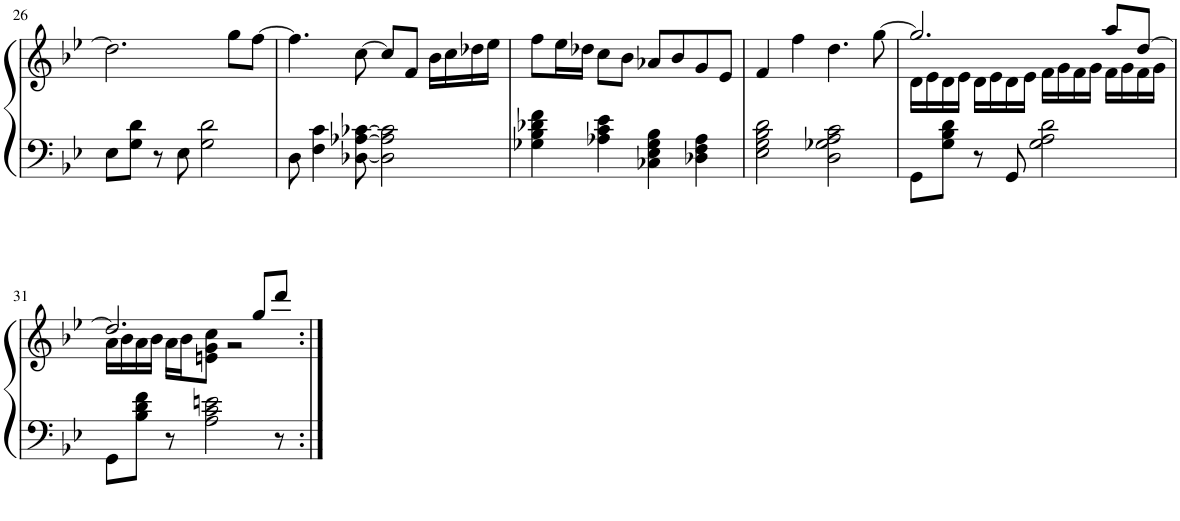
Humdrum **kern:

**kern	**kern
*part1	*part1
*staff2	*staff1
*I"Piano	*
*I'Pno.	*
!!LO:PB:g=z
*clefF4	*clefG2
*k[b-e-]	*k[b-e-]
*M4/4	*M4/4
=26	=26
8E-\L	2.dd\]
8G\ 8d\J	.
8r	.
8E-\	.
2G\ 2d\	.
.	8gg\L
.	[8ff\J
=27	=27
8D\	4.ff\]
4F\ 4c\	.
[8D-X\ [8A-X\ [8c-X\	[8cc\
2D-\] 2A-\] 2c-\]	8cc/L]
.	8f/J
.	16b-\LL
.	16cc\
.	16dd-X\
.	16ee-\JJ
=28	=28
4G-X\ 4B-\ 4d-X\ 4f\	8ff\L
.	16ee-\L
.	16dd-X\JJ
4A-X\ 4c\ 4e-\	8cc\L
.	8b-\J
4C-X\ 4E-\ 4G-\ 4B-\	8a-X/L
.	8b-/
4D-X\ 4F\ 4A-\	8g/
.	8e-/J
=29	=29
2E-\ 2G\ 2B-\ 2d\	4f/
.	4ff\
2D\ 2G-X\ 2A\ 2c\	4.dd\
.	[8gg\
=30	=30
*	*^
8GG\L	2.gg/]	16d\LL
.	.	16e-\
8G\ 8B-\ 8d\J	.	16d\
.	.	16e-\JJ
8r	.	16d\LL
.	.	16e-\
8GG/	.	16d\
.	.	16e-\JJ
2G\ 2A\ 2d\	.	16f\LL
.	.	16g\
.	.	16f\
.	.	16g\JJ
.	8aa/L	16f\LL
.	.	16g\
.	[8dd/J	16f\
.	.	16g\JJ
!!LO:LB:g=z	!!
=31	=31	=31
8GG\L	2.dd/]	16a\LL
.	.	16b-\
8B-\ 8d\ 8f\J	.	16a\
.	.	16b-\JJ
8r	.	16a\LL
.	.	16b-\J
2A\ 2c\ 2en\	.	8en\ 8g\ 8cc\J
.	.	2r
.	8gg/L	.
8r	8ddd/J	.
*	*v	*v
=:|!	=:|!
*-	*-
